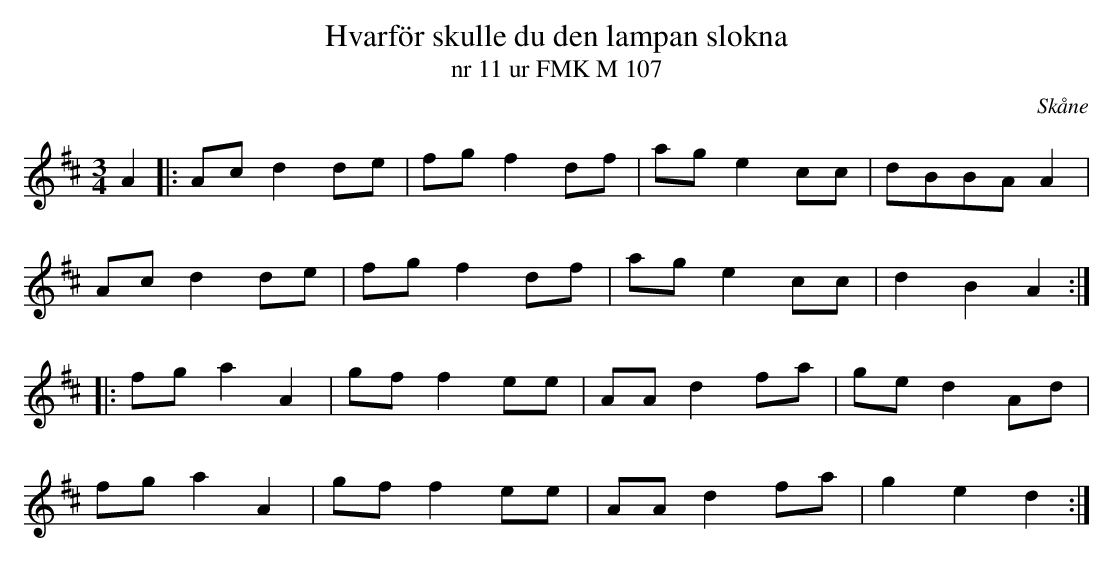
X:1
T:Hvarför skulle du den lampan slokna
T:nr 11 ur FMK M 107
O:Skåne
M:3/4
L:1/8
K:D
A2 |: Ac d2 de | fg f2 df | ag e2 cc | dBBA A2 |
      Ac d2 de | fg f2 df | ag e2 cc | d2B2 A2 :|
|: fg a2 A2 | gf f2 ee | AA d2 fa | ge d2 Ad |
   fg a2 A2 | gf f2 ee | AA d2 fa | g2e2 d2 :|
